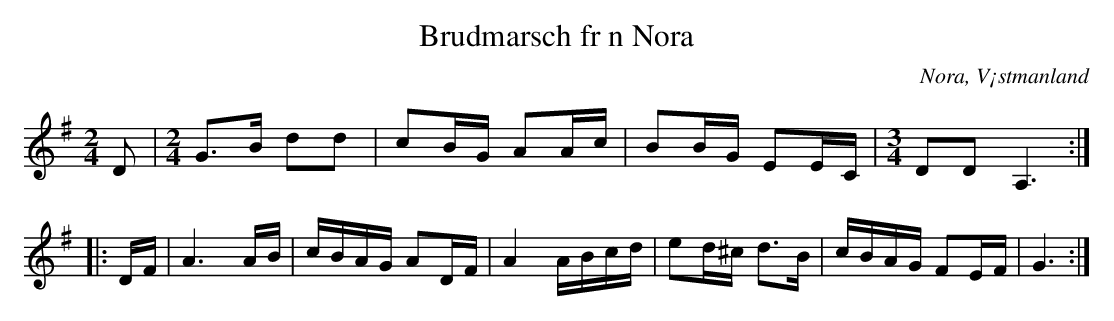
X:1
T:Brudmarsch fr n Nora
O:Nora, V¡stmanland
M:2/4
L:1/16
K:G
D2 | [M:2/4] G3B d2d2 | c2BG A2Ac | B2BG E2EC | [M:3/4] D2D2 A,6 :|
|: DF | A6 AB | cBAG A2DF | A4 ABcd | e2d^c d3B | cBAG F2EF | G6 :|
